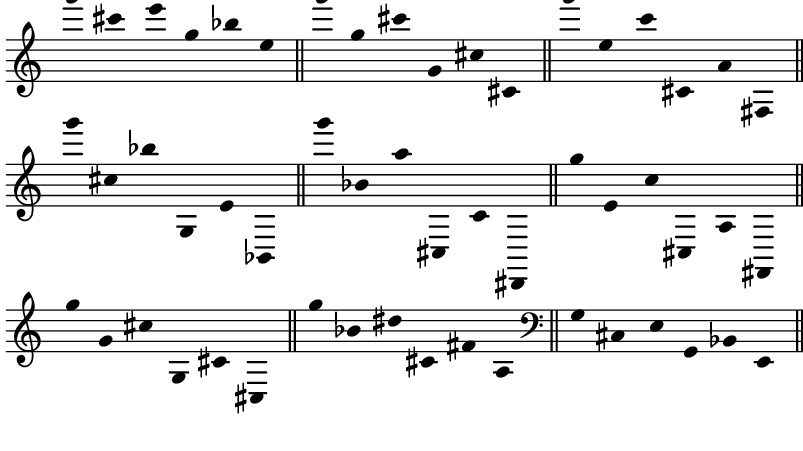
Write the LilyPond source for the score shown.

\version "2.10.33"

\include "../config/lib.ly"

\score {
  \new Staff \with {
    \remove "Time_signature_engraver"
    \remove "Bar_number_engraver"
  }{
      \time 6/4
      \override Stem #'transparent = ##t
      \relative c'''' {
        g4 cis, e g, bes e, \bar "||"
        g' g, cis g, cis cis, \bar "||"
        g''' e, c' cis,, a' fis, \bar "||"
        \break
        g''' cis,, bes' g,, e' bes, \bar "||"
        g'''' bes,, a' cis,,, c' dis,, \bar "||"
        g''' e, c' cis,, a' fis, \bar "||"
        \break
        g''' g, cis g, cis cis, \bar "||"
        g''' bes, dis cis, fis a, \bar "||"
        \clef bass
        g4 cis, e g, bes e, \bar "||"
      }
    }
  \layout {
    \context {
      \Staff \consists "Horizontal_bracket_engraver"
    }
    \context {
      \Score
      \remove "Bar_number_engraver"
    }
  }
}
\paper {
  paper-width = 13.6\cm
  paper-height = 7.7\cm
  line-width = 13.5\cm
  top-margin = -.3\cm
  left-margin = .1\cm
  bottom-margin = -2\cm
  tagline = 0
  indent = #0
  print-page-number = #'nil
  between-system-padding = 0\cm
}
